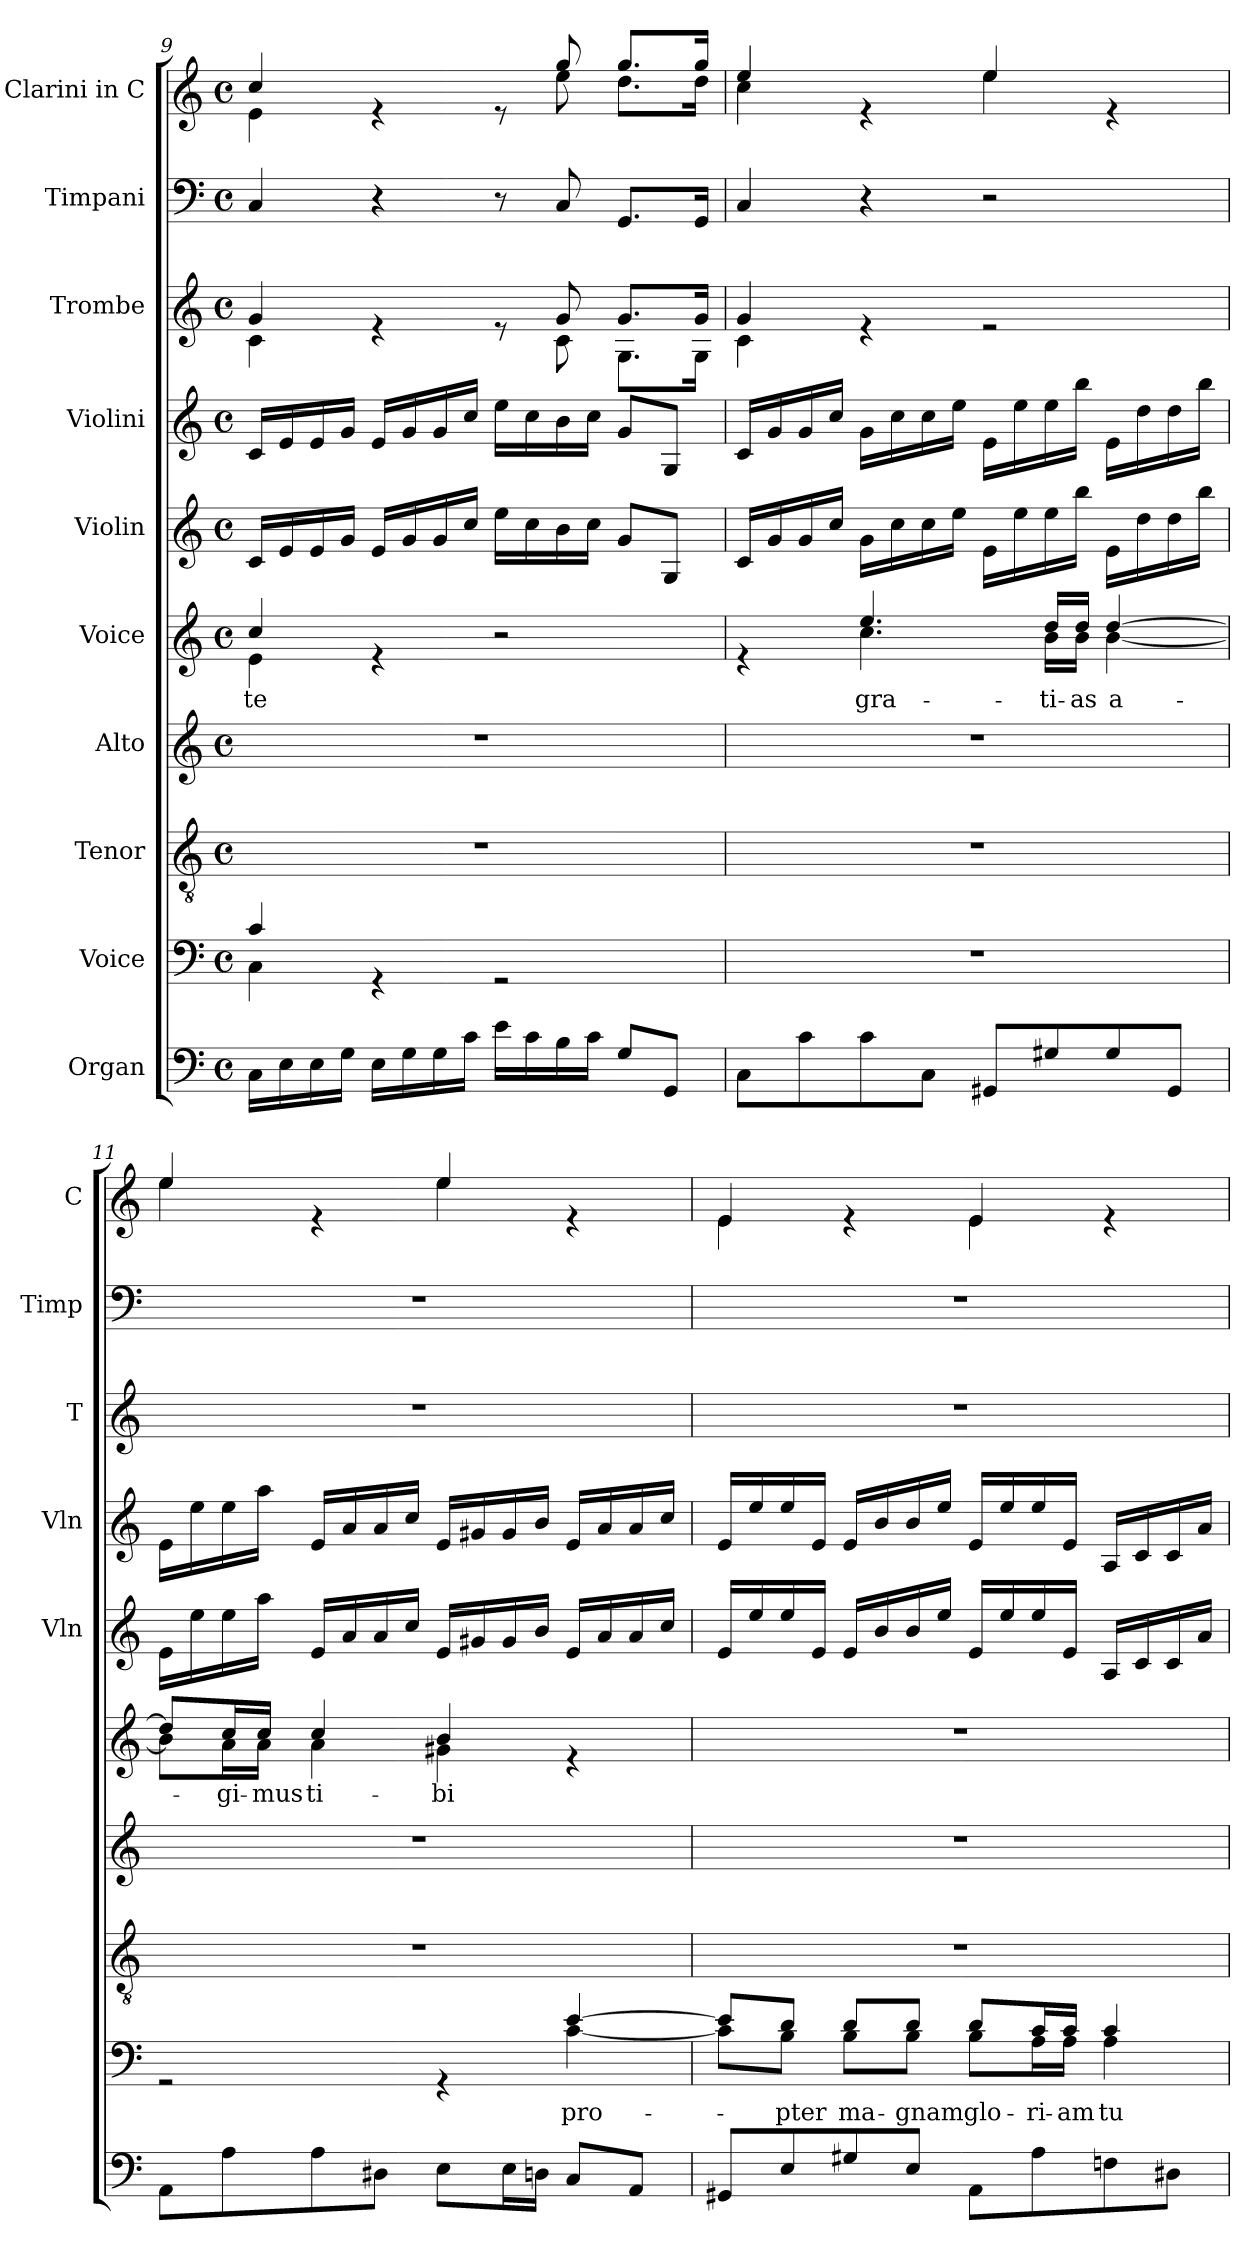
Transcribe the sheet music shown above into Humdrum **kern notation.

**kern	**kern	**text	**kern	**kern	**kern	**text	**kern	**kern	**kern	**kern	**kern
*part10	*part9	*part9	*part8	*part7	*part6	*part6	*part5	*part4	*part3	*part2	*part1
*staff10	*staff9	*staff9	*staff8	*staff7	*staff6	*staff6	*staff5	*staff4	*staff3	*staff2	*staff1
*I"Organ	*I"Voice	*	*I"Tenor	*I"Alto	*I"Voice	*	*I"Violin	*I"Violini	*I"Trombe	*I"Timpani	*I"Clarini in C
*	*	*	*	*	*	*	*I'Vln	*I'Vln	*I'T	*I'Timp	*I'C
!!LO:PB:g=z
*clefF4	*clefF4	*	*clefGv2	*clefG2	*clefG2	*	*clefG2	*clefG2	*clefG2	*clefF4	*clefG2
*k[]	*k[]	*	*k[]	*k[]	*k[]	*	*k[]	*k[]	*k[]	*k[]	*k[]
*M4/4	*M4/4	*	*M4/4	*M4/4	*M4/4	*	*M4/4	*M4/4	*M4/4	*M4/4	*M4/4
*met(c)	*met(c)	*	*met(c)	*met(c)	*met(c)	*	*met(c)	*met(c)	*met(c)	*met(c)	*met(c)
=9	=9	=9	=9	=9	=9	=9	=9	=9	=9	=9	=9
*	*^	*	*	*	*	*	*	*	*	*	*
!	!	!	!	!	!	!	!LO:LY:b	!	!	!	!	!
*	*	*	*	*	*	*^	*	*	*	*^	*	*^
16C\LL	4c/	4C\	.	1r	1r	4cc/	4e\	te	16c/LL	16c/LL	4g/	4c\	4C/	4cc/	4e\
16E\	.	.	.	.	.	.	.	.	16e/	16e/	.	.	.	.	.
16E\	.	.	.	.	.	.	.	.	16e/	16e/	.	.	.	.	.
16G\JJ	.	.	.	.	.	.	.	.	16g/JJ	16g/JJ	.	.	.	.	.
16E\LL	4rGG	2.ryy	.	.	.	4re	2.ryy	.	16e/LL	16e/LL	4re	4.ryy	4r	4re	4.ryy
16G\	.	.	.	.	.	.	.	.	16g/	16g/	.	.	.	.	.
16G\	.	.	.	.	.	.	.	.	16g/	16g/	.	.	.	.	.
16c\JJ	.	.	.	.	.	.	.	.	16cc/JJ	16cc/JJ	.	.	.	.	.
16e\LL	2rGG	.	.	.	.	2r	.	.	16ee\LL	16ee\LL	8re	.	8r	8re	.
16c\	.	.	.	.	.	.	.	.	16cc\	16cc\	.	.	.	.	.
16B\	.	.	.	.	.	.	.	.	16b\	16b\	8g/	8c\	8C/	8gg/	8ee\
16c\JJ	.	.	.	.	.	.	.	.	16cc\JJ	16cc\JJ	.	.	.	.	.
8G/L	.	.	.	.	.	.	.	.	8g/L	8g/L	8.g/L	8.G\L	8.GG/L	8.gg/L	8.dd\L
8GG/J	.	.	.	.	.	.	.	.	8G/J	8G/J	.	.	.	.	.
.	.	.	.	.	.	.	.	.	.	.	16g/Jk	16G\Jk	16GG/Jk	16gg/Jk	16dd\Jk
*	*v	*v	*	*	*	*	*	*	*	*	*	*	*	*	*
=10	=10	=10	=10	=10	=10	=10	=10	=10	=10	=10	=10	=10	=10	=10
8C\L	1r	.	1r	1r	4re	4ryy	.	16c/LL	16c/LL	4g/	4c\	4C/	4ee/	4cc\
.	.	.	.	.	.	.	.	16g/	16g/	.	.	.	.	.
8c\	.	.	.	.	.	.	.	16g/	16g/	.	.	.	.	.
.	.	.	.	.	.	.	.	16cc/JJ	16cc/JJ	.	.	.	.	.
!	!	!	!	!	!	!	!LO:LY:b	!	!	!	!	!	!	!
8c\	.	.	.	.	4.ee/	4.cc\	gra-	16g\LL	16g\LL	4re	2.ryy	4r	4re	4ryy
.	.	.	.	.	.	.	.	16cc\	16cc\	.	.	.	.	.
8C\J	.	.	.	.	.	.	.	16cc\	16cc\	.	.	.	.	.
.	.	.	.	.	.	.	.	16ee\JJ	16ee\JJ	.	.	.	.	.
8GG#X/L	.	.	.	.	.	.	.	16e\LL	16e\LL	2re	.	2r	4ee/	4ee\
.	.	.	.	.	.	.	.	16ee\	16ee\	.	.	.	.	.
!	!	!	!	!	!	!	!LO:LY:b	!	!	!	!	!	!	!
8G#X/	.	.	.	.	16dd/LL	16b\LL	-ti-	16ee\	16ee\	.	.	.	.	.
!	!	!	!	!	!	!	!LO:LY:b	!	!	!	!	!	!	!
.	.	.	.	.	16dd/JJ	16b\JJ	-as	16bb\JJ	16bb\JJ	.	.	.	.	.
!	!	!	!	!	!	!	!LO:LY:b	!	!	!	!	!	!	!
8G#/	.	.	.	.	[4dd/	[4b\	a-	16e\LL	16e\LL	.	.	.	4re	4ryy
.	.	.	.	.	.	.	.	16dd\	16dd\	.	.	.	.	.
8GG#/J	.	.	.	.	.	.	.	16dd\	16dd\	.	.	.	.	.
.	.	.	.	.	.	.	.	16bb\JJ	16bb\JJ	.	.	.	.	.
*	*	*	*	*	*	*	*	*	*	*v	*v	*	*	*
=11	=11	=11	=11	=11	=11	=11	=11	=11	=11	=11	=11	=11	=11
*	*^	*	*	*	*	*	*	*	*	*	*	*	*
8AA\L	2rGG	2.ryy	.	1r	1r	8dd/L]	8b\L]	.	16e\LL	16e\LL	1r	1r	4ee/	4ee\
.	.	.	.	.	.	.	.	.	16ee\	16ee\	.	.	.	.
!	!	!	!	!	!	!	!	!LO:LY:b	!	!	!	!	!	!
8A\	.	.	.	.	.	16cc/L	16a\L	-gi-	16ee\	16ee\	.	.	.	.
!	!	!	!	!	!	!	!	!LO:LY:b	!	!	!	!	!	!
.	.	.	.	.	.	16cc/JJ	16a\JJ	-mus	16aa\JJ	16aa\JJ	.	.	.	.
!	!	!	!	!	!	!	!	!LO:LY:b	!	!	!	!	!	!
8A\	.	.	.	.	.	4cc/	4a\	ti-	16e/LL	16e/LL	.	.	4re	4ryy
.	.	.	.	.	.	.	.	.	16a/	16a/	.	.	.	.
8D#X\J	.	.	.	.	.	.	.	.	16a/	16a/	.	.	.	.
.	.	.	.	.	.	.	.	.	16cc/JJ	16cc/JJ	.	.	.	.
!	!	!	!	!	!	!	!	!LO:LY:b	!	!	!	!	!	!
8E\L	4rGG	.	.	.	.	4b/	4g#X\	-bi	16e/LL	16e/LL	.	.	4ee/	4ee\
.	.	.	.	.	.	.	.	.	16g#X/	16g#X/	.	.	.	.
16E\L	.	.	.	.	.	.	.	.	16g#/	16g#/	.	.	.	.
16Dn\JJ	.	.	.	.	.	.	.	.	16b/JJ	16b/JJ	.	.	.	.
!	!	!	!LO:LY:b	!	!	!	!	!	!	!	!	!	!	!
8C/L	[4e/	[4c\	pro-	.	.	4re	4ryy	.	16e/LL	16e/LL	.	.	4re	4ryy
.	.	.	.	.	.	.	.	.	16a/	16a/	.	.	.	.
8AA/J	.	.	.	.	.	.	.	.	16a/	16a/	.	.	.	.
.	.	.	.	.	.	.	.	.	16cc/JJ	16cc/JJ	.	.	.	.
*	*	*	*	*	*	*v	*v	*	*	*	*	*	*	*
!!LO:LB:g=z	!!
=12	=12	=12	=12	=12	=12	=12	=12	=12	=12	=12	=12	=12	=12
8GG#X/L	8e/L]	8c\L]	.	1r	1r	1r	.	16e/LL	16e/LL	1r	1r	4e/	4e\
.	.	.	.	.	.	.	.	16ee/	16ee/	.	.	.	.
!	!	!	!LO:LY:b	!	!	!	!	!	!	!	!	!	!
8E/	8d/J	8B\J	-pter	.	.	.	.	16ee/	16ee/	.	.	.	.
.	.	.	.	.	.	.	.	16e/JJ	16e/JJ	.	.	.	.
!	!	!	!LO:LY:b	!	!	!	!	!	!	!	!	!	!
8G#X/	8d/L	8B\L	ma-	.	.	.	.	16e/LL	16e/LL	.	.	4re	4ryy
.	.	.	.	.	.	.	.	16b/	16b/	.	.	.	.
!	!	!	!LO:LY:b	!	!	!	!	!	!	!	!	!	!
8E/J	8d/J	8B\J	-gnam	.	.	.	.	16b/	16b/	.	.	.	.
.	.	.	.	.	.	.	.	16ee/JJ	16ee/JJ	.	.	.	.
!	!	!	!LO:LY:b	!	!	!	!	!	!	!	!	!	!
8AA\L	8d/L	8B\L	glo-	.	.	.	.	16e/LL	16e/LL	.	.	4e/	4e\
.	.	.	.	.	.	.	.	16ee/	16ee/	.	.	.	.
!	!	!	!LO:LY:b	!	!	!	!	!	!	!	!	!	!
8A\	16c/L	16A\L	-ri-	.	.	.	.	16ee/	16ee/	.	.	.	.
!	!	!	!LO:LY:b	!	!	!	!	!	!	!	!	!	!
.	16c/JJ	16A\JJ	-am	.	.	.	.	16e/JJ	16e/JJ	.	.	.	.
!	!	!	!LO:LY:b	!	!	!	!	!	!	!	!	!	!
8Fn\	4c/	4A\	tu-	.	.	.	.	16A/LL	16A/LL	.	.	4re	4ryy
.	.	.	.	.	.	.	.	16c/	16c/	.	.	.	.
8D#X\J	.	.	.	.	.	.	.	16c/	16c/	.	.	.	.
.	.	.	.	.	.	.	.	16a/JJ	16a/JJ	.	.	.	.
*	*v	*v	*	*	*	*	*	*	*	*	*	*v	*v
=	=	=	=	=	=	=	=	=	=	=	=
*-	*-	*-	*-	*-	*-	*-	*-	*-	*-	*-	*-
